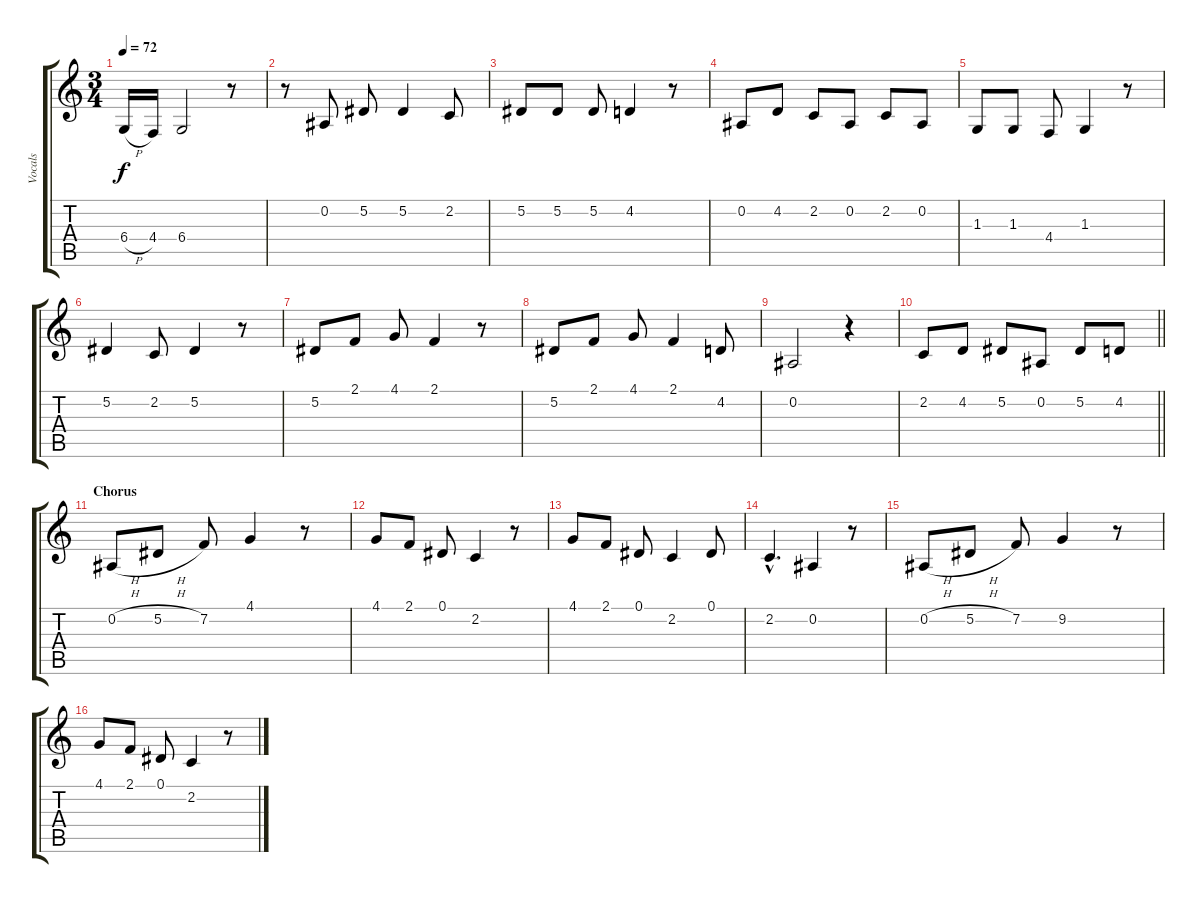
\track ("Vocals" "Vocals") {instrument clarinet}
\staff {score tabs}
\tuning (Eb4 Bb3 Gb3 Db3 Ab2 Eb2) {hide}
\ts (3 4)
\tempo 72
\clef g2
\ks c
6.4{h}.16{dy f} 4.4.16 6.4.2 r.8 |
r.8 0.2.8 5.2.8 5.2.4 2.2.8 |
5.2.8 5.2.8 5.2.8 4.2.4 r.8 |
0.2.8 4.2.8 2.2.8 0.2.8 2.2.8 0.2.8 |
1.3.8 1.3.8 4.4.8 1.3.4 r.8 |
5.2.4 2.2.8 5.2.4 r.8 |
5.2.8 2.1.8 4.1.8 2.1.4 r.8 |
5.2.8 2.1.8 4.1.8 2.1.4 4.2.8 |
0.2.2 r.4 |
\barLineRight lightlight
2.2.8 4.2.8 5.2.8 0.2.8 5.2.8 4.2.8 |
\section ("" "Chorus")
0.2{h}.8 5.2{h}.8 7.2.8 4.1.4 r.8 |
4.1.8 2.1.8 0.1.8 2.2.4 r.8 |
4.1.8 2.1.8 0.1.8 2.2.4 0.1.8 |
2.2{hac}.4{d} 0.2.4 r.8 |
0.2{h}.8 5.2{h}.8 7.2.8 9.2.4 r.8 |
4.1.8 2.1.8 0.1.8 2.2.4 r.8
